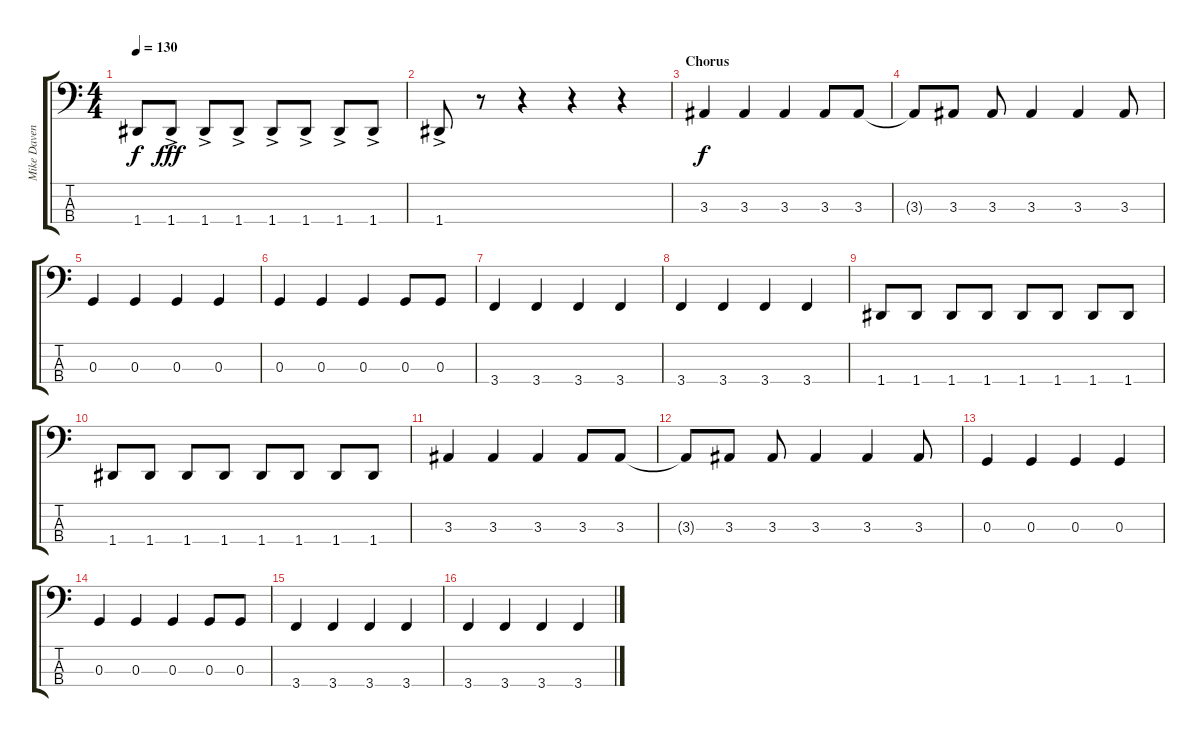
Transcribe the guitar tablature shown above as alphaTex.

\track ("Mike Davenport (Bass)" "Mike Daven") {instrument electricbasspick}
\staff {score tabs}
\tuning (F2 C2 G1 D1) {hide}
\ts (4 4)
\tempo 130
\clef f4
\ks c
1.4.8{dy f} 1.4{ac}.8{dy fff} 1.4{ac}.8 1.4{ac}.8 1.4{ac}.8 1.4{ac}.8 1.4{ac}.8 1.4{ac}.8 |
1.4{ac}.8 r.8 r.4 r.4 r.4 |
\section ("" "Chorus")
3.3.4{dy f} 3.3.4 3.3.4 3.3.8 3.3.8 |
3.3{t}.8 3.3.8 3.3.8 3.3.4 3.3.4 3.3.8 |
0.3.4 0.3.4 0.3.4 0.3.4 |
0.3.4 0.3.4 0.3.4 0.3.8 0.3.8 |
3.4.4 3.4.4 3.4.4 3.4.4 |
3.4.4 3.4.4 3.4.4 3.4.4 |
1.4.8 1.4.8 1.4.8 1.4.8 1.4.8 1.4.8 1.4.8 1.4.8 |
1.4.8 1.4.8 1.4.8 1.4.8 1.4.8 1.4.8 1.4.8 1.4.8 |
3.3.4 3.3.4 3.3.4 3.3.8 3.3.8 |
3.3{t}.8 3.3.8 3.3.8 3.3.4 3.3.4 3.3.8 |
0.3.4 0.3.4 0.3.4 0.3.4 |
0.3.4 0.3.4 0.3.4 0.3.8 0.3.8 |
3.4.4 3.4.4 3.4.4 3.4.4 |
3.4.4 3.4.4 3.4.4 3.4.4
